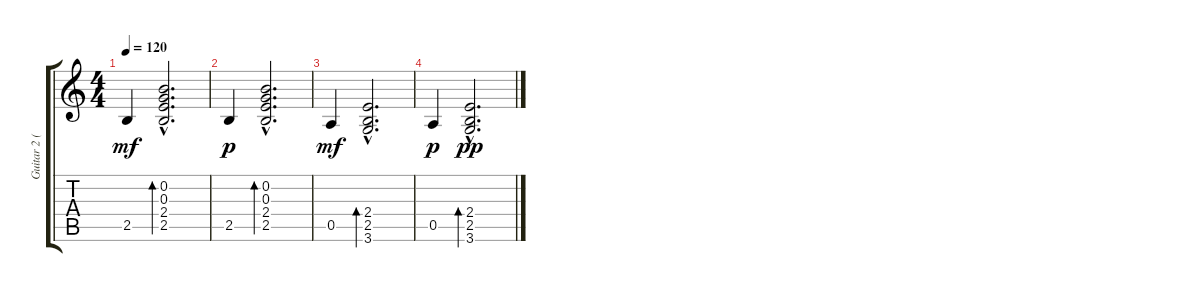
\track ("Guitar 2 (accoustic)" "Guitar 2 (") {instrument acousticguitarsteel}
\staff {score tabs}
\tuning (E4 B3 G3 D3 A2 E2) {hide}
\ts (4 4)
\tempo 120
\clef g2
\ks c
2.5.4{dy mf instrument acousticguitarsteel} (0.2{hac} 0.3{hac} 2.4{hac} 2.5{hac}).2{d bd 240} |
2.5.4{dy p volume 12 instrument electricguitarclean} (0.2{hac} 0.3{hac} 2.4{hac} 2.5{hac}).2{d bd 240} |
0.5.4{dy mf volume 10 instrument acousticguitarsteel} (2.4{hac} 2.5{hac} 3.6{hac}).2{d bd 240} |
0.5.4{dy p volume 12 instrument electricguitarclean} (2.4{hac} 2.5{hac} 3.6{hac}).2{d bd 240 dy pp}
